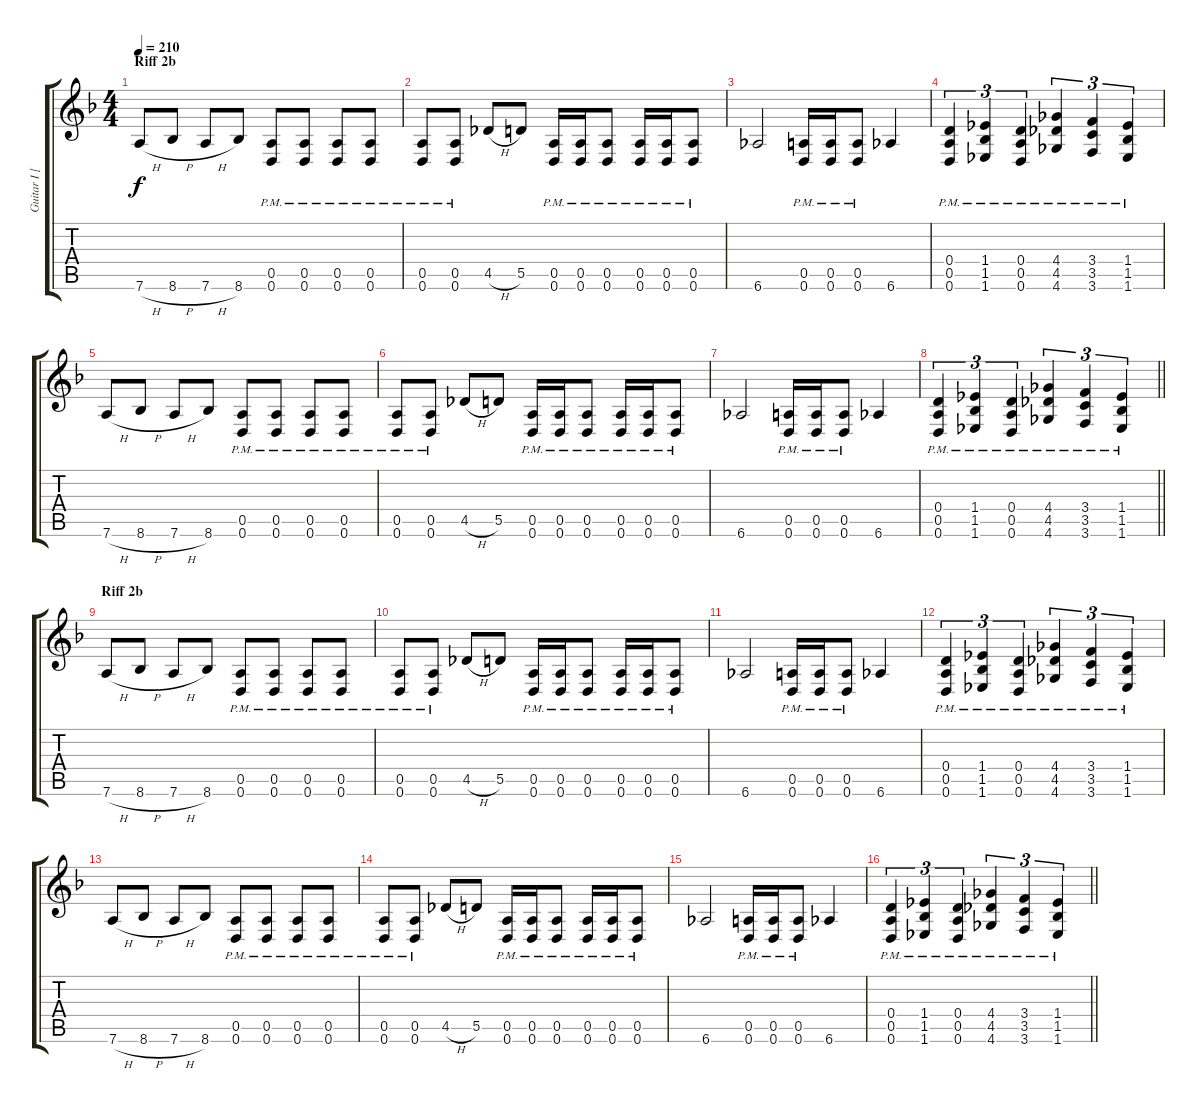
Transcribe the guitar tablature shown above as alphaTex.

\track ("Guitar I [Right]" "Guitar I [") {instrument overdrivenguitar}
\staff {score tabs}
\tuning (E4 B3 G3 D3 A2 D2) {hide}
\ts (4 4)
\section ("" "Riff 2b")
\tempo 210
\clef g2
\ks dminor
7.6{h}.8{dy f} 8.6{h}.8 7.6{h}.8 8.6.8 (0.5{pm} 0.6{pm}).8 (0.5{pm} 0.6{pm}).8 (0.5{pm} 0.6{pm}).8 (0.5{pm} 0.6{pm}).8 |
(0.5{pm} 0.6{pm}).8 (0.5{pm} 0.6{pm}).8 4.5{h}.8 5.5.8 (0.5{pm} 0.6{pm}).16 (0.5{pm} 0.6{pm}).16 (0.5{pm} 0.6{pm}).8 (0.5{pm} 0.6{pm}).16 (0.5{pm} 0.6{pm}).16 (0.5{pm} 0.6{pm}).8 |
6.6.2 (0.5{pm} 0.6{pm}).16 (0.5{pm} 0.6{pm}).16 (0.5{pm} 0.6{pm}).8 6.6.4 |
(0.4{pm} 0.5{pm} 0.6{pm}).4{tu (3 2)} (1.4{pm} 1.5{pm} 1.6{pm}).4{tu (3 2)} (0.4{pm} 0.5{pm} 0.6{pm}).4{tu (3 2)} (4.4{pm} 4.5{pm} 4.6{pm}).4{tu (3 2)} (3.4{pm} 3.5{pm} 3.6{pm}).4{tu (3 2)} (1.4{pm} 1.5{pm} 1.6{pm}).4{tu (3 2)} |
7.6{h}.8 8.6{h}.8 7.6{h}.8 8.6.8 (0.5{pm} 0.6{pm}).8 (0.5{pm} 0.6{pm}).8 (0.5{pm} 0.6{pm}).8 (0.5{pm} 0.6{pm}).8 |
(0.5{pm} 0.6{pm}).8 (0.5{pm} 0.6{pm}).8 4.5{h}.8 5.5.8 (0.5{pm} 0.6{pm}).16 (0.5{pm} 0.6{pm}).16 (0.5{pm} 0.6{pm}).8 (0.5{pm} 0.6{pm}).16 (0.5{pm} 0.6{pm}).16 (0.5{pm} 0.6{pm}).8 |
6.6.2 (0.5{pm} 0.6{pm}).16 (0.5{pm} 0.6{pm}).16 (0.5{pm} 0.6{pm}).8 6.6.4 |
\barLineRight lightlight
(0.4{pm} 0.5{pm} 0.6{pm}).4{tu (3 2)} (1.4{pm} 1.5{pm} 1.6{pm}).4{tu (3 2)} (0.4{pm} 0.5{pm} 0.6{pm}).4{tu (3 2)} (4.4{pm} 4.5{pm} 4.6{pm}).4{tu (3 2)} (3.4{pm} 3.5{pm} 3.6{pm}).4{tu (3 2)} (1.4{pm} 1.5{pm} 1.6{pm}).4{tu (3 2)} |
\section ("" "Riff 2b")
7.6{h}.8 8.6{h}.8 7.6{h}.8 8.6.8 (0.5{pm} 0.6{pm}).8 (0.5{pm} 0.6{pm}).8 (0.5{pm} 0.6{pm}).8 (0.5{pm} 0.6{pm}).8 |
(0.5{pm} 0.6{pm}).8 (0.5{pm} 0.6{pm}).8 4.5{h}.8 5.5.8 (0.5{pm} 0.6{pm}).16 (0.5{pm} 0.6{pm}).16 (0.5{pm} 0.6{pm}).8 (0.5{pm} 0.6{pm}).16 (0.5{pm} 0.6{pm}).16 (0.5{pm} 0.6{pm}).8 |
6.6.2 (0.5{pm} 0.6{pm}).16 (0.5{pm} 0.6{pm}).16 (0.5{pm} 0.6{pm}).8 6.6.4 |
(0.4{pm} 0.5{pm} 0.6{pm}).4{tu (3 2)} (1.4{pm} 1.5{pm} 1.6{pm}).4{tu (3 2)} (0.4{pm} 0.5{pm} 0.6{pm}).4{tu (3 2)} (4.4{pm} 4.5{pm} 4.6{pm}).4{tu (3 2)} (3.4{pm} 3.5{pm} 3.6{pm}).4{tu (3 2)} (1.4{pm} 1.5{pm} 1.6{pm}).4{tu (3 2)} |
7.6{h}.8 8.6{h}.8 7.6{h}.8 8.6.8 (0.5{pm} 0.6{pm}).8 (0.5{pm} 0.6{pm}).8 (0.5{pm} 0.6{pm}).8 (0.5{pm} 0.6{pm}).8 |
(0.5{pm} 0.6{pm}).8 (0.5{pm} 0.6{pm}).8 4.5{h}.8 5.5.8 (0.5{pm} 0.6{pm}).16 (0.5{pm} 0.6{pm}).16 (0.5{pm} 0.6{pm}).8 (0.5{pm} 0.6{pm}).16 (0.5{pm} 0.6{pm}).16 (0.5{pm} 0.6{pm}).8 |
6.6.2 (0.5{pm} 0.6{pm}).16 (0.5{pm} 0.6{pm}).16 (0.5{pm} 0.6{pm}).8 6.6.4 |
\barLineRight lightlight
(0.4{pm} 0.5{pm} 0.6{pm}).4{tu (3 2)} (1.4{pm} 1.5{pm} 1.6{pm}).4{tu (3 2)} (0.4{pm} 0.5{pm} 0.6{pm}).4{tu (3 2)} (4.4{pm} 4.5{pm} 4.6{pm}).4{tu (3 2)} (3.4{pm} 3.5{pm} 3.6{pm}).4{tu (3 2)} (1.4{pm} 1.5{pm} 1.6{pm}).4{tu (3 2)}
